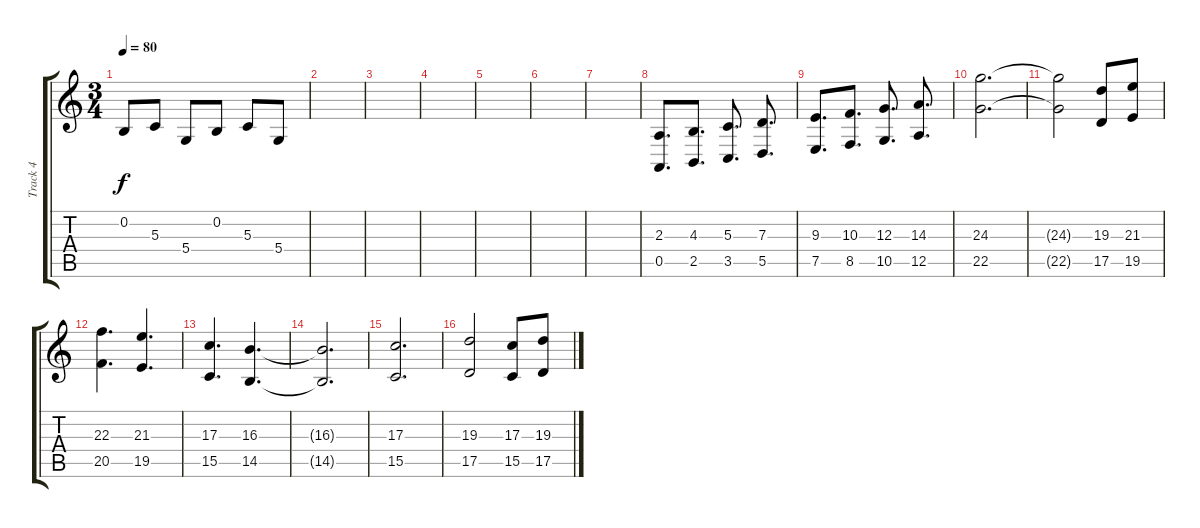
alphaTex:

\track ("Track 4" "Track 4") {instrument stringensemble1}
\staff {score tabs}
\tuning (E4 B3 G3 D3 A2 D2) {hide}
\ts (3 4)
\tempo 80
\clef g2
\ks c
0.2.8{dy f} 5.3.8 5.4.8 0.2.8 5.3.8 5.4.8 |
|
|
|
|
|
|
(2.3 0.5).8{d} (4.3 2.5).8{d} (5.3 3.5).8{d} (7.3 5.5).8{d} |
(9.3 7.5).8{d} (10.3 8.5).8{d} (12.3 10.5).8{d} (14.3 12.5).8{d} |
(24.3 22.5).2{d} |
(24.3{t} 22.5{t}).2 (19.3 17.5).8 (21.3 19.5).8 |
(22.3 20.5).4{d} (21.3 19.5).4{d} |
(17.3 15.5).4{d} (16.3 14.5).4{d} |
(16.3{t} 14.5{t}).2{d} |
(17.3 15.5).2{d} |
(19.3 17.5).2 (17.3 15.5).8 (19.3 17.5).8
